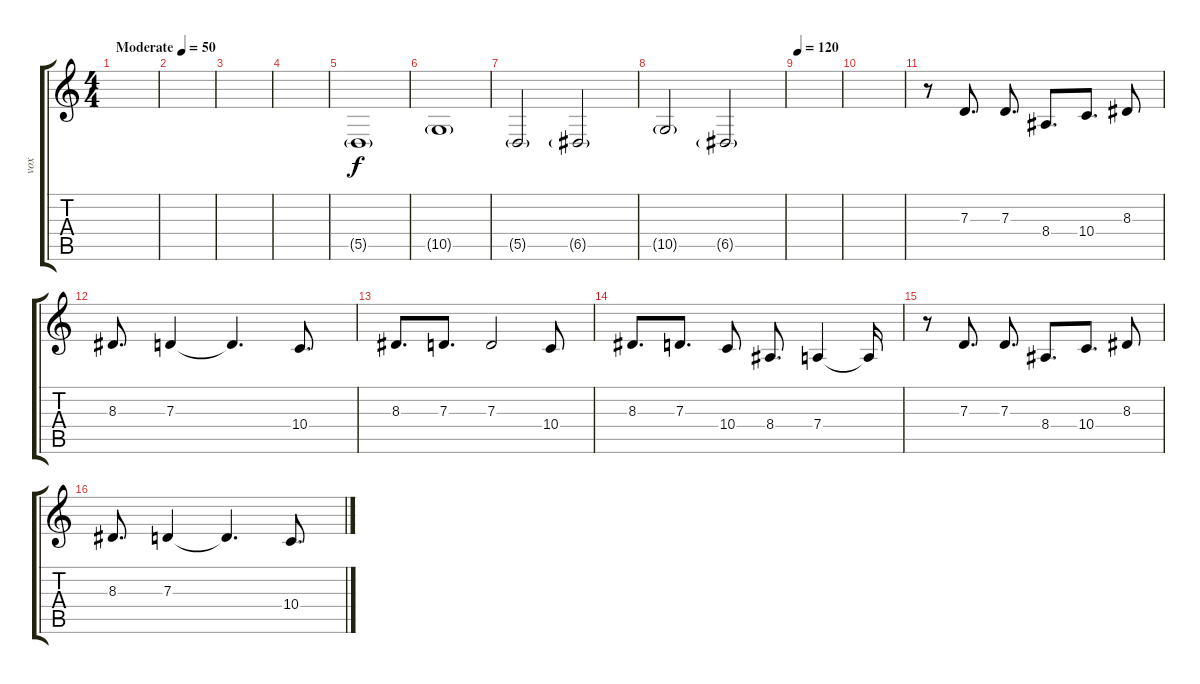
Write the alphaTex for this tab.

\track ("vox" "vox") {instrument tremolostrings}
\staff {score tabs}
\tuning (E4 B3 G3 D3 A2 D2) {hide}
\ts (4 4)
\tempo (50 "Moderate")
\clef g2
\ks c
|
|
|
|
5.5{g}.1 |
10.5{g}.1 |
5.5{g}.2 6.5{g}.2 |
10.5{g}.2 6.5{g}.2 |
\tempo 120
|
|
r.8 7.3.8{d dy f} 7.3.8{d} 8.4.8{d} 10.4.8{d} 8.3.8 |
8.3.8{d} 7.3.4 7.3{t}.4{d} 10.4.8{d} |
8.3.8{d} 7.3.8{d} 7.3.2 10.4.8 |
8.3.8{d} 7.3.8{d} 10.4.8 8.4.8{d} 7.4.4 7.4{t}.16 |
r.8 7.3.8{d} 7.3.8{d} 8.4.8{d} 10.4.8{d} 8.3.8 |
8.3.8{d} 7.3.4 7.3{t}.4{d} 10.4.8{d}
